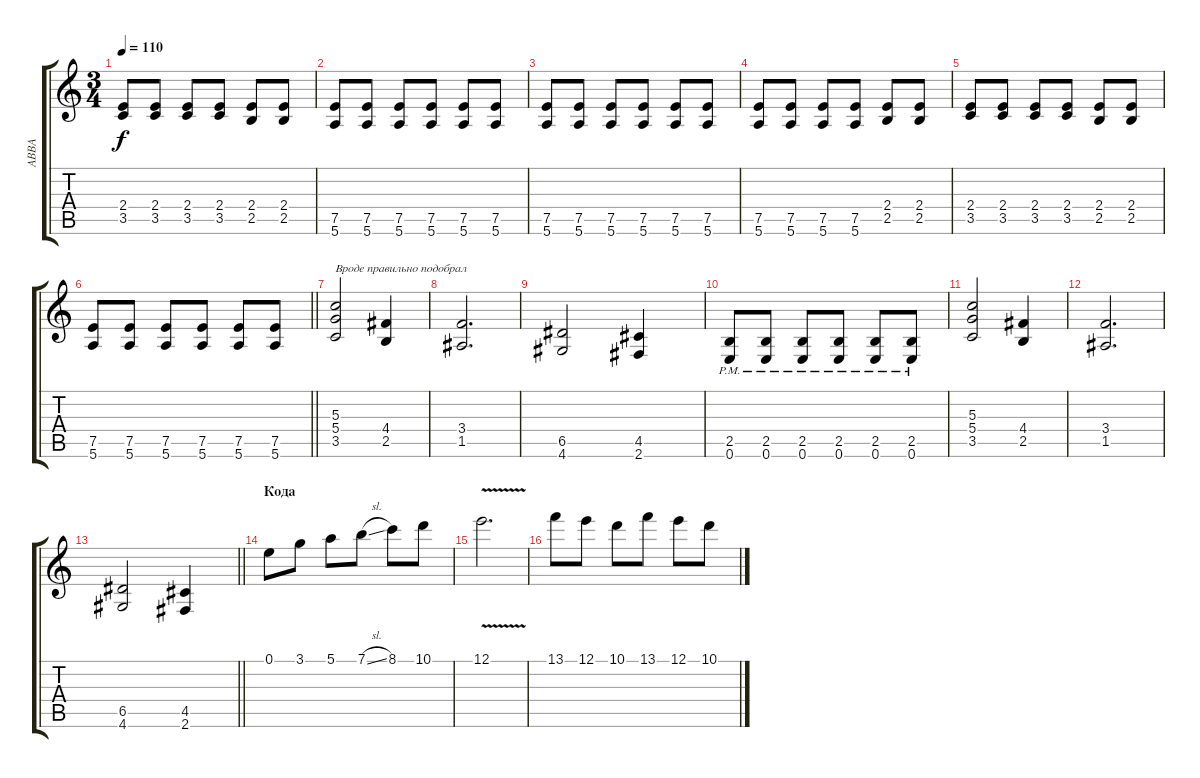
\track ("АВВА" "АВВА") {instrument electricguitarclean}
\staff {score tabs}
\tuning (E4 B3 G3 D3 A2 E2) {hide}
\ts (3 4)
\tempo 110
\clef g2
\ks c
(2.4 3.5).8{dy f} (2.4 3.5).8 (2.4 3.5).8 (2.4 3.5).8 (2.4 2.5).8 (2.4 2.5).8 |
(7.5 5.6).8 (7.5 5.6).8 (7.5 5.6).8 (7.5 5.6).8 (7.5 5.6).8 (7.5 5.6).8 |
(7.5 5.6).8 (7.5 5.6).8 (7.5 5.6).8 (7.5 5.6).8 (7.5 5.6).8 (7.5 5.6).8 |
(7.5 5.6).8 (7.5 5.6).8 (7.5 5.6).8 (7.5 5.6).8 (2.4 2.5).8 (2.4 2.5).8 |
(2.4 3.5).8 (2.4 3.5).8 (2.4 3.5).8 (2.4 3.5).8 (2.4 2.5).8 (2.4 2.5).8 |
\barLineRight lightlight
(7.5 5.6).8 (7.5 5.6).8 (7.5 5.6).8 (7.5 5.6).8 (7.5 5.6).8 (7.5 5.6).8 |
(5.3 5.4 3.5).2{txt "Вроде правильно подобрал"} (4.4 2.5).4 |
(3.4 1.5).2{d} |
(6.5 4.6).2 (4.5 2.6).4 |
(2.5{pm} 0.6{pm}).8 (2.5{pm} 0.6{pm}).8 (2.5{pm} 0.6{pm}).8 (2.5{pm} 0.6{pm}).8 (2.5{pm} 0.6{pm}).8 (2.5{pm} 0.6{pm}).8 |
(5.3 5.4 3.5).2 (4.4 2.5).4 |
(3.4 1.5).2{d} |
\barLineRight lightlight
(6.5 4.6).2 (4.5 2.6).4 |
\section ("" "Кода")
0.1.8 3.1.8 5.1.8 7.1{sl}.8 8.1.8 10.1.8 |
12.1{v}.2{d} |
13.1.8 12.1.8 10.1.8 13.1.8 12.1.8 10.1.8
